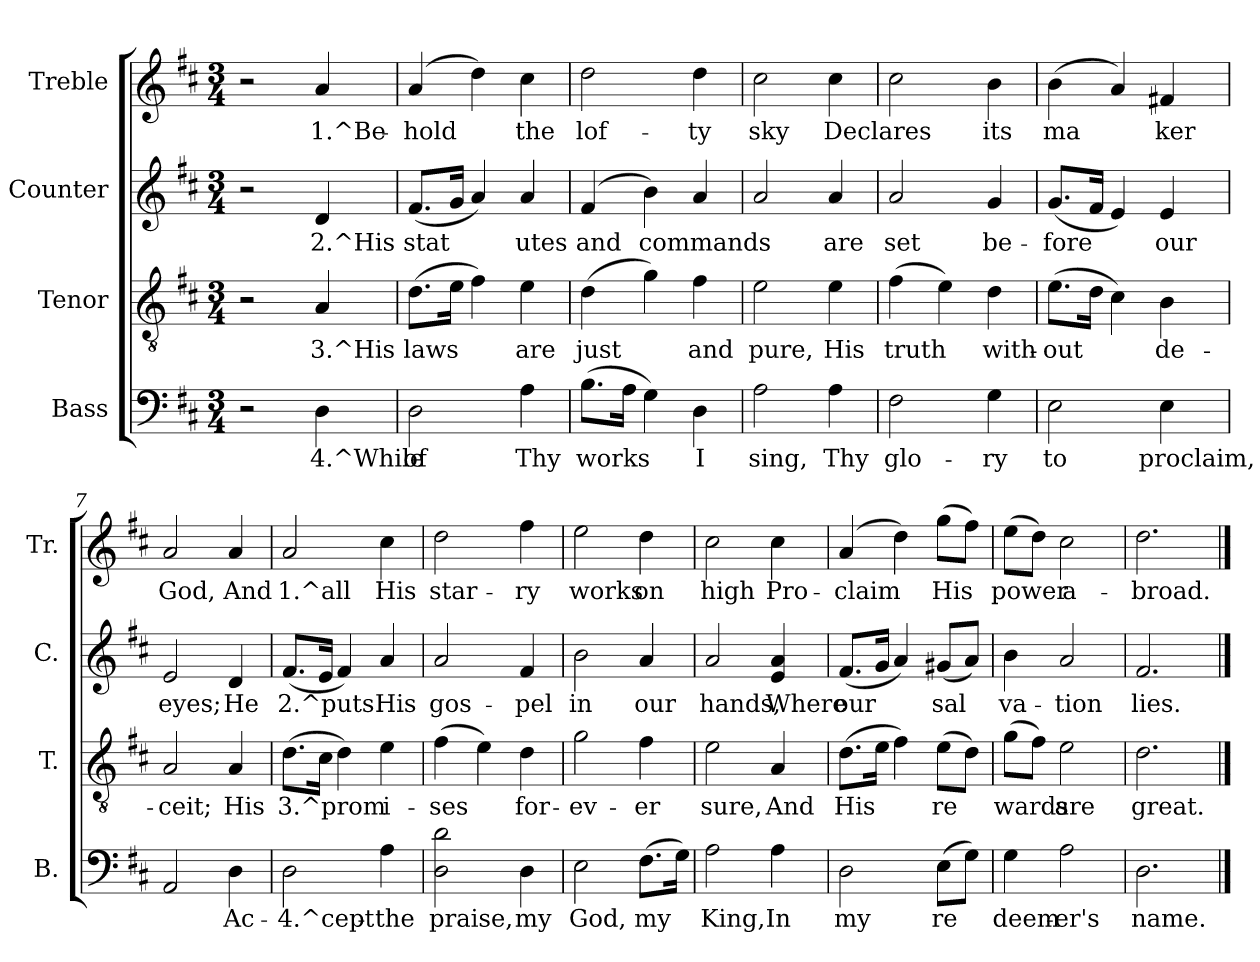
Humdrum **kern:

**kern	**text	**kern	**text	**kern	**text	**kern	**text
*part4	*part4	*part3	*part3	*part2	*part2	*part1	*part1
*staff4	*staff4	*staff3	*staff3	*staff2	*staff2	*staff1	*staff1
*I"Bass	*	*I"Tenor	*	*I"Counter	*	*I"Treble	*
*I'B.	*	*I'T.	*	*I'C.	*	*I'Tr.	*
!!LO:PB:g=z
*stria5	*	*stria5	*	*stria5	*	*stria5	*
*clefF4	*	*clefGv2	*	*clefG2	*	*clefG2	*
*k[f#c#]	*	*k[f#c#]	*	*k[f#c#]	*	*k[f#c#]	*
*D:	*	*D:	*	*D:	*	*D:	*
*M3/4	*	*M3/4	*	*M3/4	*	*M3/4	*
=1	=1	=1	=1	=1	=1	=1	=1
2r	.	2r	.	2r	.	2r	.
!	!LO:LY:b:rj	!	!LO:LY:b:rj	!	!LO:LY:b:rj	!	!LO:LY:b:rj
4D\	4.^While	4A/	3.^His	4d/	2.^His	4a/	1.^Be-
=2	=2	=2	=2	=2	=2	=2	=2
!	!LO:LY:b:rj	!	!LO:LY:b:rj	!	!LO:LY:b:rj	!	!LO:LY:b:rj
2D\	of	(>8.d\L	laws	(<8.f#/L	stat-	(>4a/	-hold
!	!	!	!LO:LY:b:rj	!	!LO:LY:b:rj	!	!
.	.	16e\J	.	16g/J	--	.	.
!	!	!	!LO:LY:b:rj	!	!LO:LY:b:rj	!	!LO:LY:b:rj
.	.	4f#\)	.	4a/)	--	4dd\)	.
!	!LO:LY:b:rj	!	!LO:LY:b:rj	!	!LO:LY:b:rj	!	!LO:LY:b:rj
4A\	Thy	4e\	are	4a/	-utes	4cc#\	the
=3	=3	=3	=3	=3	=3	=3	=3
!	!LO:LY:b:rj	!	!LO:LY:b:rj	!	!LO:LY:b:rj	!	!LO:LY:b:rj
(>8.B\L	works	(>4d\	just	(>4f#/	and	2dd\	lof-
!	!LO:LY:b:rj	!	!	!	!	!	!
16A\J	.	.	.	.	.	.	.
!	!LO:LY:b:rj	!	!LO:LY:b:rj	!	!LO:LY:b:rj	!	!
4G\)	.	4g\)	.	4b\)	commands	.	.
!	!LO:LY:b:rj	!	!LO:LY:b:rj	!	!LO:LY:b:rj	!	!LO:LY:b:rj
4D\	I	4f#\	and	4a/	.	4dd\	-ty
=4	=4	=4	=4	=4	=4	=4	=4
!	!LO:LY:b:rj	!	!LO:LY:b:rj	!	!LO:LY:b:rj	!	!LO:LY:b:rj
2A\	sing,	2e\	pure,	2a/	.	2cc#\	sky
!	!LO:LY:b:rj	!	!LO:LY:b:rj	!	!LO:LY:b:rj	!	!LO:LY:b:rj
4A\	Thy	4e\	His	4a/	are	4cc#\	Declares
=5	=5	=5	=5	=5	=5	=5	=5
!	!LO:LY:b:rj	!	!LO:LY:b:rj	!	!LO:LY:b:rj	!	!LO:LY:b:rj
2F#\	glo-	(>4f#\	truth	2a/	set	2cc#\	.
!	!	!	!LO:LY:b:rj	!	!	!	!
.	.	4e\)	.	.	.	.	.
!	!LO:LY:b:rj	!	!LO:LY:b:rj	!	!LO:LY:b:rj	!	!LO:LY:b:rj
4G\	-ry	4d\	with-	4g/	be-	4b\	its
=6	=6	=6	=6	=6	=6	=6	=6
!	!LO:LY:b:rj	!	!LO:LY:b:rj	!	!LO:LY:b:rj	!	!LO:LY:b:rj
2E\	to	(>8.e\L	-out	(<8.g/L	-fore	(>4b\	ma-
!	!	!	!LO:LY:b:rj	!	!LO:LY:b:rj	!	!
.	.	16d\J	.	16f#/J	.	.	.
!	!	!	!LO:LY:b:rj	!	!LO:LY:b:rj	!	!LO:LY:b:rj
.	.	4c#\)	.	4e/)	.	4a/)	--
!	!LO:LY:b:rj	!	!LO:LY:b:rj	!	!LO:LY:b:rj	!	!LO:LY:b:rj
4E\	proclaim,	4B\	de-	4e/	our	4f#X/	-ker
=7	=7	=7	=7	=7	=7	=7	=7
!	!LO:LY:b:rj	!	!LO:LY:b:rj	!	!LO:LY:b:rj	!	!LO:LY:b:rj
2AA/	.	2A/	-ceit;	2e/	eyes;	2a/	God,
!	!LO:LY:b:rj	!	!LO:LY:b:rj	!	!LO:LY:b:rj	!	!LO:LY:b:rj
4D\	Ac-	4A/	His	4d/	He	4a/	And
!!LO:LB:g=z
=8	=8	=8	=8	=8	=8	=8	=8
!	!LO:LY:b:rj	!	!LO:LY:b:rj	!	!LO:LY:b:rj	!	!LO:LY:b:rj
2D\	-4.^cept-	(>8.d\L	3.^prom-	(<8.f#/L	2.^puts	2a/	1.^all
!	!	!	!LO:LY:b:rj	!	!LO:LY:b:rj	!	!
.	.	16c#\J	--	16e/J	.	.	.
!	!	!	!LO:LY:b:rj	!	!LO:LY:b:rj	!	!
.	.	4d\)	--	4f#/)	.	.	.
!	!LO:LY:b:rj	!	!LO:LY:b:rj	!	!LO:LY:b:rj	!	!LO:LY:b:rj
4A\	-the	4e\	-i-	4a/	His	4cc#\	His
=9	=9	=9	=9	=9	=9	=9	=9
!	!LO:LY:b:rj	!	!LO:LY:b:rj	!	!LO:LY:b:rj	!	!LO:LY:b:rj
2d\ 2D\	praise,	(>4f#\	-ses	2a/	gos-	2dd\	star-
!	!	!	!LO:LY:b:rj	!	!	!	!
.	.	4e\)	.	.	.	.	.
!	!LO:LY:b:rj	!	!LO:LY:b:rj	!	!LO:LY:b:rj	!	!LO:LY:b:rj
4D\	my	4d\	for-	4f#/	-pel	4ff#\	-ry
=10	=10	=10	=10	=10	=10	=10	=10
!	!LO:LY:b:rj	!	!LO:LY:b:rj	!	!LO:LY:b:rj	!	!LO:LY:b:rj
2E\	God,	2g\	-ev-	2b\	in	2ee\	works
!	!LO:LY:b:rj	!	!LO:LY:b:rj	!	!LO:LY:b:rj	!	!LO:LY:b:rj
(>8.F#\L	my	4f#\	-er	4a/	our	4dd\	on
!	!LO:LY:b:rj	!	!	!	!	!	!
16G\J)	.	.	.	.	.	.	.
=11	=11	=11	=11	=11	=11	=11	=11
!	!LO:LY:b:rj	!	!LO:LY:b:rj	!	!LO:LY:b:rj	!	!LO:LY:b:rj
2A\	King,	2e\	sure,	2a/	hands,	2cc#\	high
!	!LO:LY:b:rj	!	!LO:LY:b:rj	!	!LO:LY:b:rj	!	!LO:LY:b:rj
4A\	In	4A/	And	4a/ 4e/	Where	4cc#\	Pro-
=12	=12	=12	=12	=12	=12	=12	=12
!	!LO:LY:b:rj	!	!LO:LY:b:rj	!	!LO:LY:b:rj	!	!LO:LY:b:rj
2D\	my	(>8.d\L	His	(<8.f#/L	our	(>4a/	-claim
!	!	!	!LO:LY:b:rj	!	!LO:LY:b:rj	!	!
.	.	16e\J	.	16g/J	.	.	.
!	!	!	!LO:LY:b:rj	!	!LO:LY:b:rj	!	!LO:LY:b:rj
.	.	4f#\)	.	4a/)	.	4dd\)	.
!	!LO:LY:b:rj	!	!LO:LY:b:rj	!	!LO:LY:b:rj	!	!LO:LY:b:rj
(>8E\L	re-	(>8e\L	re-	(<8g#X/L	sal-	(>8gg\L	His
!	!LO:LY:b:rj	!	!LO:LY:b:rj	!	!LO:LY:b:rj	!	!LO:LY:b:rj
8G\J)	--	8d\J)	--	8a/J)	--	8ff#\J)	.
=13	=13	=13	=13	=13	=13	=13	=13
!	!LO:LY:b:rj	!	!LO:LY:b:rj	!	!LO:LY:b:rj	!	!LO:LY:b:rj
4G\	-deem-	(>8g\L	-wards	4b\	-va-	(>8ee\L	power
!	!	!	!LO:LY:b:rj	!	!	!	!LO:LY:b:rj
.	.	8f#\J)	.	.	.	8dd\J)	.
!	!LO:LY:b:rj	!	!LO:LY:b:rj	!	!LO:LY:b:rj	!	!LO:LY:b:rj
2A\	-er's	2e\	are	2a/	-tion	2cc#\	a-
=14	=14	=14	=14	=14	=14	=14	=14
!	!LO:LY:b:rj	!	!LO:LY:b:rj	!	!LO:LY:b:rj	!	!LO:LY:b:rj
2.D\	name.	2.d\	great.	2.f#/	lies.	2.dd\	-broad.
==	==	==	==	==	==	==	==
*-	*-	*-	*-	*-	*-	*-	*-
